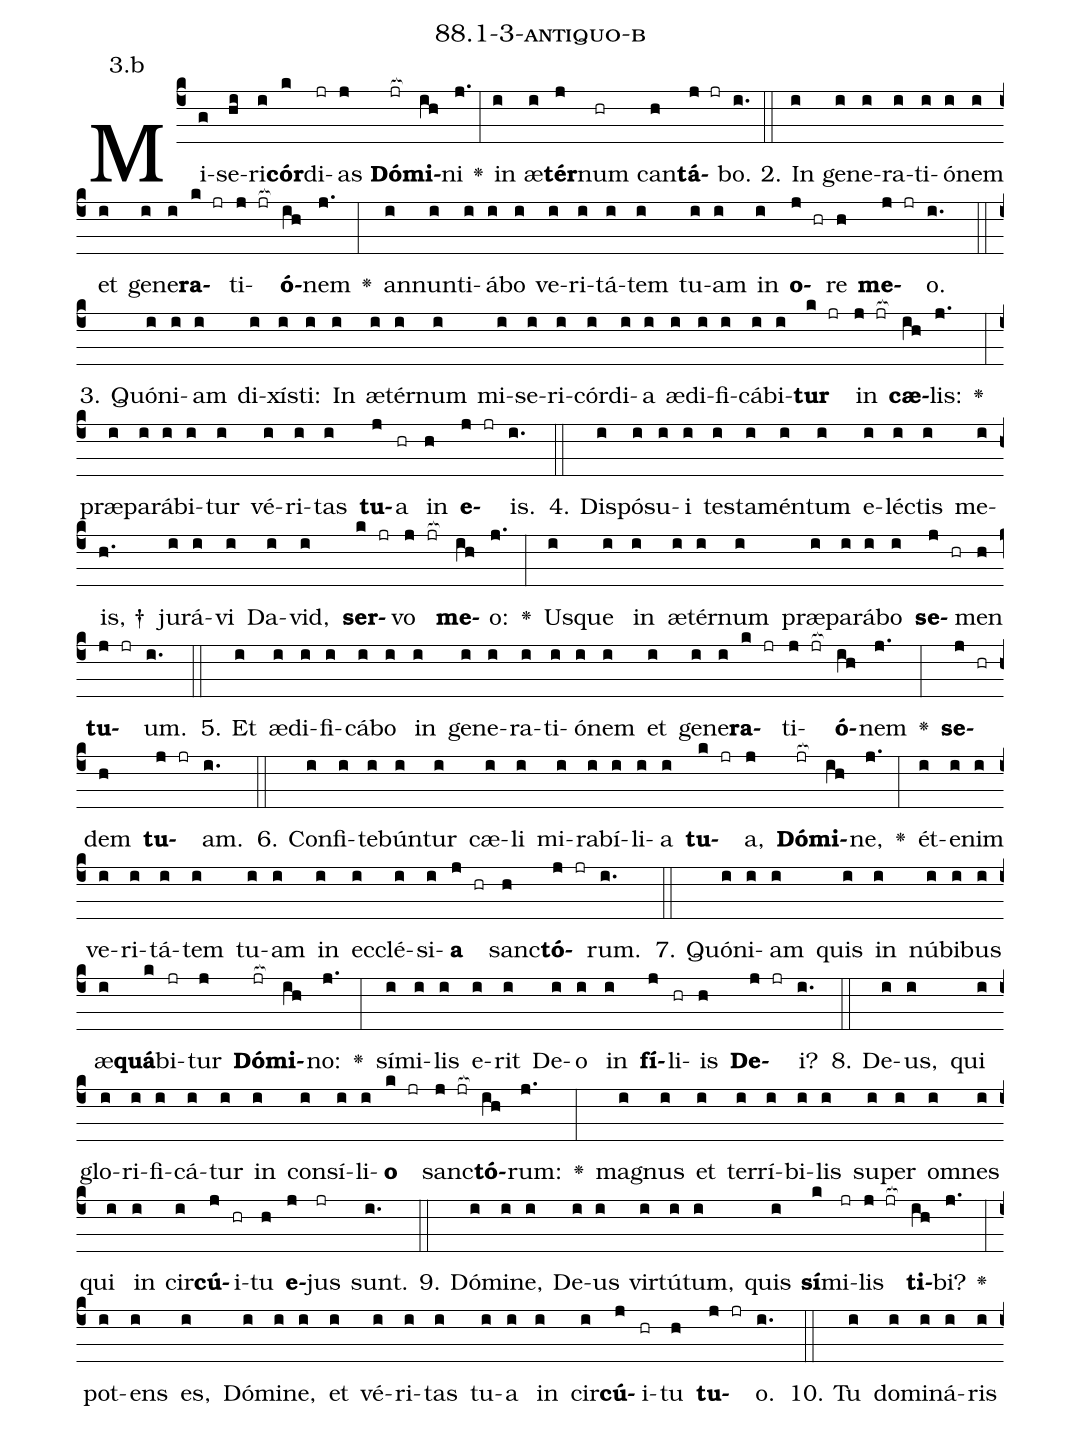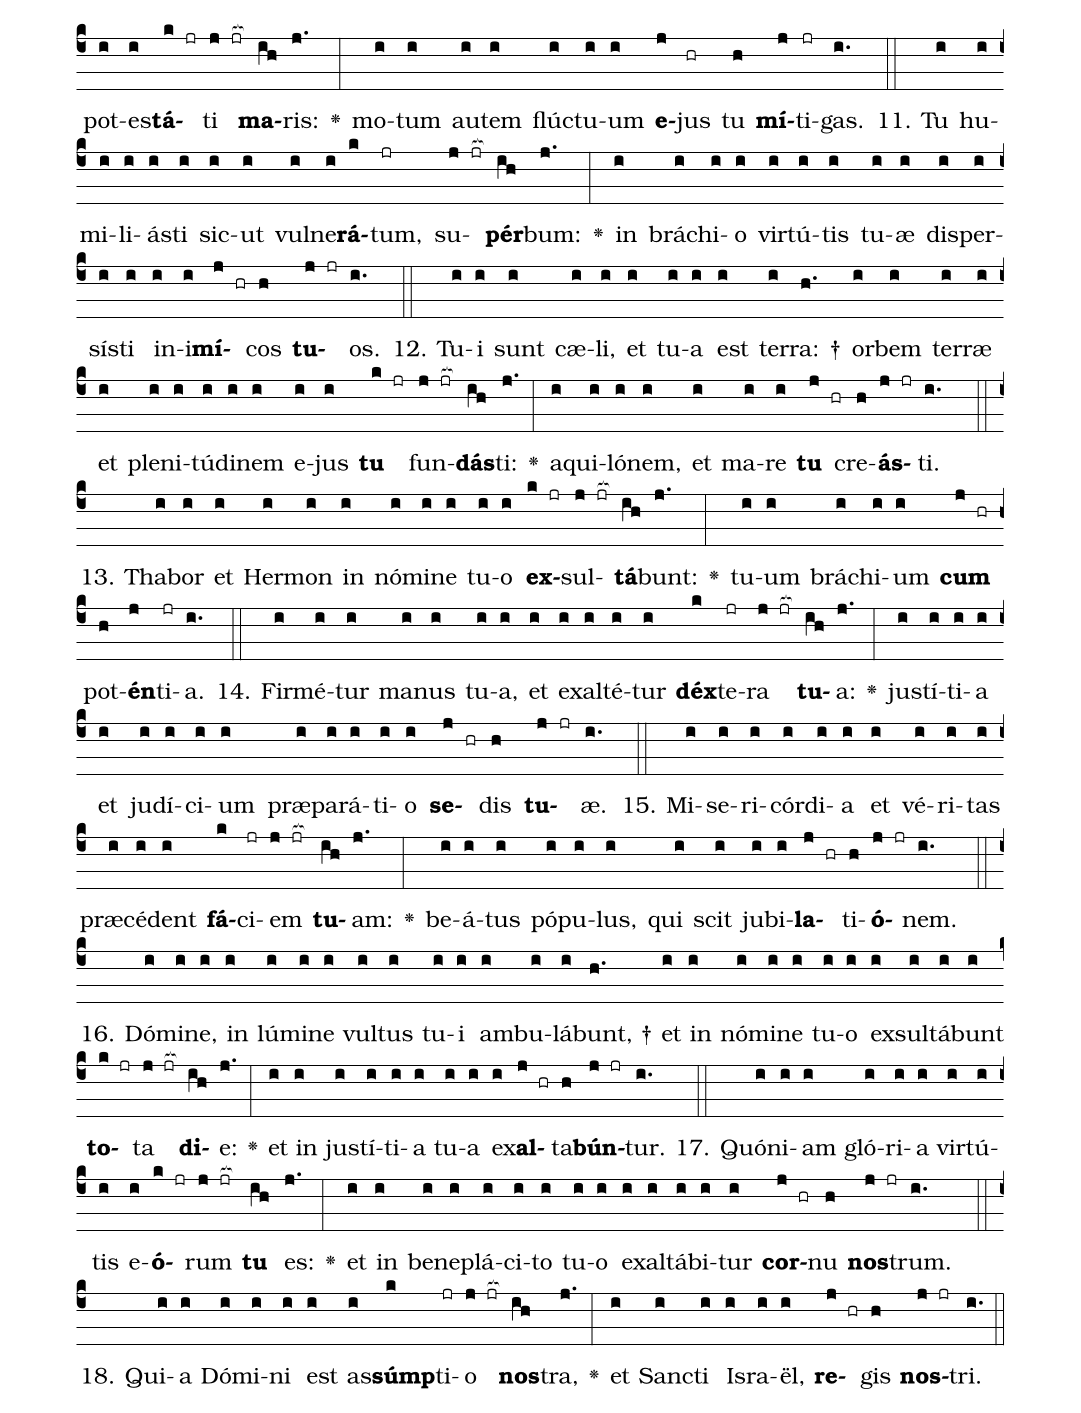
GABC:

name: 88.1-3-antiquo-b;
annotation: 3.b;
%%
(c4)Mi(g)se(hi)ri(i)<b>cór</b>(k)di(jr)as(j) <b>Dó</b>(jr[ocb:1{])<b>mi</b>(ih[ocb:0}])ni(j.) <v>\greheightstar</v>(:) in(i) æ(i)<b>tér</b>(j)num(hr) can(h)<b>tá</b>(j jr)bo.(i.) (::)
2. In(i) ge(i)ne(i)ra(i)ti(i)ó(i)nem(i) et(i) ge(i)ne(i)<b>ra</b>(k jr)ti(j jr[ocb:1{])<b>ó</b>(ih[ocb:0}])nem(j.) <v>\greheightstar</v>(:) an(i)nun(i)ti(i)á(i)bo(i) ve(i)ri(i)tá(i)tem(i) tu(i)am(i) in(i) <b>o</b>(j hr)re(h) <b>me</b>(j jr)o.(i.) (::)
3. Quón(i)i(i)am(i) di(i)xís(i)ti:(i) In(i) æ(i)tér(i)num(i) mi(i)se(i)ri(i)cór(i)di(i)a(i) æ(i)di(i)fi(i)cá(i)bi(i)<b>tur</b>(k jr) in(j jr[ocb:1{]) <b>cæ</b>(ih[ocb:0}])lis:(j.) <v>\greheightstar</v>(:) præ(i)pa(i)rá(i)bi(i)tur(i) vé(i)ri(i)tas(i) <b>tu</b>(j)a(hr) in(h) <b>e</b>(j jr)is.(i.) (::)
4. Dis(i)pó(i)su(i)i(i) tes(i)ta(i)mén(i)tum(i) e(i)léc(i)tis(i) me(i)is, †(h.) ju(i)rá(i)vi(i) Da(i)vid,(i) <b>ser</b>(k jr)vo(j jr[ocb:1{]) <b>me</b>(ih[ocb:0}])o:(j.) <v>\greheightstar</v>(:) Us(i)que(i) in(i) æ(i)tér(i)num(i) præ(i)pa(i)rá(i)bo(i) <b>se</b>(j hr)men(h) <b>tu</b>(j jr)um.(i.) (::)
5. Et(i) æ(i)di(i)fi(i)cá(i)bo(i) in(i) ge(i)ne(i)ra(i)ti(i)ó(i)nem(i) et(i) ge(i)ne(i)<b>ra</b>(k jr)ti(j jr[ocb:1{])<b>ó</b>(ih[ocb:0}])nem(j.) <v>\greheightstar</v>(:) <b>se</b>(j hr)dem(h) <b>tu</b>(j jr)am.(i.) (::)
6. Con(i)fi(i)te(i)bún(i)tur(i) cæ(i)li(i) mi(i)ra(i)bí(i)li(i)a(i) <b>tu</b>(k jr)a,(j) <b>Dó</b>(jr[ocb:1{])<b>mi</b>(ih[ocb:0}])ne,(j.) <v>\greheightstar</v>(:) ét(i)e(i)nim(i) ve(i)ri(i)tá(i)tem(i) tu(i)am(i) in(i) ec(i)clé(i)si(i)<b>a</b>(j hr) sanc(h)<b>tó</b>(j jr)rum.(i.) (::)
7. Quón(i)i(i)am(i) quis(i) in(i) nú(i)bi(i)bus(i) æ(i)<b>quá</b>(k)bi(jr)tur(j) <b>Dó</b>(jr[ocb:1{])<b>mi</b>(ih[ocb:0}])no:(j.) <v>\greheightstar</v>(:) sí(i)mi(i)lis(i) e(i)rit(i) De(i)o(i) in(i) <b>fí</b>(j)li(hr)is(h) <b>De</b>(j jr)i?(i.) (::)
8. De(i)us,(i) qui(i) glo(i)ri(i)fi(i)cá(i)tur(i) in(i) con(i)sí(i)li(i)<b>o</b>(k jr) sanc(j jr[ocb:1{])<b>tó</b>(ih[ocb:0}])rum:(j.) <v>\greheightstar</v>(:) ma(i)gnus(i) et(i) ter(i)rí(i)bi(i)lis(i) su(i)per(i) om(i)nes(i) qui(i) in(i) cir(i)<b>cú</b>(j)i(hr)tu(h) <b>e</b>(j)jus(jr) sunt.(i.) (::)
9. Dó(i)mi(i)ne,(i) De(i)us(i) vir(i)tú(i)tum,(i) quis(i) <b>sí</b>(k)mi(jr)lis(j jr[ocb:1{]) <b>ti</b>(ih[ocb:0}])bi?(j.) <v>\greheightstar</v>(:) pot(i)ens(i) es,(i) Dó(i)mi(i)ne,(i) et(i) vé(i)ri(i)tas(i) tu(i)a(i) in(i) cir(i)<b>cú</b>(j)i(hr)tu(h) <b>tu</b>(j jr)o.(i.) (::)
10. Tu(i) do(i)mi(i)ná(i)ris(i) pot(i)es(i)<b>tá</b>(k jr)ti(j jr[ocb:1{]) <b>ma</b>(ih[ocb:0}])ris:(j.) <v>\greheightstar</v>(:) mo(i)tum(i) au(i)tem(i) flúc(i)tu(i)um(i) <b>e</b>(j)jus(hr) tu(h) <b>mí</b>(j)ti(jr)gas.(i.) (::)
11. Tu(i) hu(i)mi(i)li(i)ás(i)ti(i) sic(i)ut(i) vul(i)ne(i)<b>rá</b>(k)tum,(jr) su(j jr[ocb:1{])<b>pér</b>(ih[ocb:0}])bum:(j.) <v>\greheightstar</v>(:) in(i) brá(i)chi(i)o(i) vir(i)tú(i)tis(i) tu(i)æ(i) di(i)sper(i)sís(i)ti(i) in(i)i(i)<b>mí</b>(j hr)cos(h) <b>tu</b>(j jr)os.(i.) (::)
12. Tu(i)i(i) sunt(i) cæ(i)li,(i) et(i) tu(i)a(i) est(i) ter(i)ra: †(h.) or(i)bem(i) ter(i)ræ(i) et(i) ple(i)ni(i)tú(i)di(i)nem(i) e(i)jus(i) <b>tu</b>(k jr) fun(j jr[ocb:1{])<b>dás</b>(ih[ocb:0}])ti:(j.) <v>\greheightstar</v>(:) a(i)qui(i)ló(i)nem,(i) et(i) ma(i)re(i) <b>tu</b>(j hr) cre(h)<b>ás</b>(j jr)ti.(i.) (::)
13. Tha(i)bor(i) et(i) Her(i)mon(i) in(i) nó(i)mi(i)ne(i) tu(i)o(i) <b>ex</b>(k jr)sul(j jr[ocb:1{])<b>tá</b>(ih[ocb:0}])bunt:(j.) <v>\greheightstar</v>(:) tu(i)um(i) brá(i)chi(i)um(i) <b>cum</b>(j hr) pot(h)<b>én</b>(j)ti(jr)a.(i.) (::)
14. Fir(i)mé(i)tur(i) ma(i)nus(i) tu(i)a,(i) et(i) ex(i)al(i)té(i)tur(i) <b>déx</b>(k)te(jr)ra(j jr[ocb:1{]) <b>tu</b>(ih[ocb:0}])a:(j.) <v>\greheightstar</v>(:) jus(i)tí(i)ti(i)a(i) et(i) ju(i)dí(i)ci(i)um(i) præ(i)pa(i)rá(i)ti(i)o(i) <b>se</b>(j hr)dis(h) <b>tu</b>(j jr)æ.(i.) (::)
15. Mi(i)se(i)ri(i)cór(i)di(i)a(i) et(i) vé(i)ri(i)tas(i) præ(i)cé(i)dent(i) <b>fá</b>(k)ci(jr)em(j jr[ocb:1{]) <b>tu</b>(ih[ocb:0}])am:(j.) <v>\greheightstar</v>(:) be(i)á(i)tus(i) pó(i)pu(i)lus,(i) qui(i) scit(i) ju(i)bi(i)<b>la</b>(j hr)ti(h)<b>ó</b>(j jr)nem.(i.) (::)
16. Dó(i)mi(i)ne,(i) in(i) lú(i)mi(i)ne(i) vul(i)tus(i) tu(i)i(i) am(i)bu(i)lá(i)bunt, †(h.) et(i) in(i) nó(i)mi(i)ne(i) tu(i)o(i) ex(i)sul(i)tá(i)bunt(i) <b>to</b>(k jr)ta(j jr[ocb:1{]) <b>di</b>(ih[ocb:0}])e:(j.) <v>\greheightstar</v>(:) et(i) in(i) jus(i)tí(i)ti(i)a(i) tu(i)a(i) ex(i)<b>al</b>(j hr)ta(h)<b>bún</b>(j jr)tur.(i.) (::)
17. Quón(i)i(i)am(i) gló(i)ri(i)a(i) vir(i)tú(i)tis(i) e(i)<b>ó</b>(k jr)rum(j jr[ocb:1{]) <b>tu</b>(ih[ocb:0}]) es:(j.) <v>\greheightstar</v>(:) et(i) in(i) be(i)ne(i)plá(i)ci(i)to(i) tu(i)o(i) ex(i)al(i)tá(i)bi(i)tur(i) <b>cor</b>(j hr)nu(h) <b>nos</b>(j jr)trum.(i.) (::)
18. Qui(i)a(i) Dó(i)mi(i)ni(i) est(i) as(i)<b>súmp</b>(k)ti(jr)o(j jr[ocb:1{]) <b>nos</b>(ih[ocb:0}])tra,(j.) <v>\greheightstar</v>(:) et(i) Sanc(i)ti(i) Is(i)ra(i)ël,(i) <b>re</b>(j hr)gis(h) <b>nos</b>(j jr)tri.(i.) (::)
